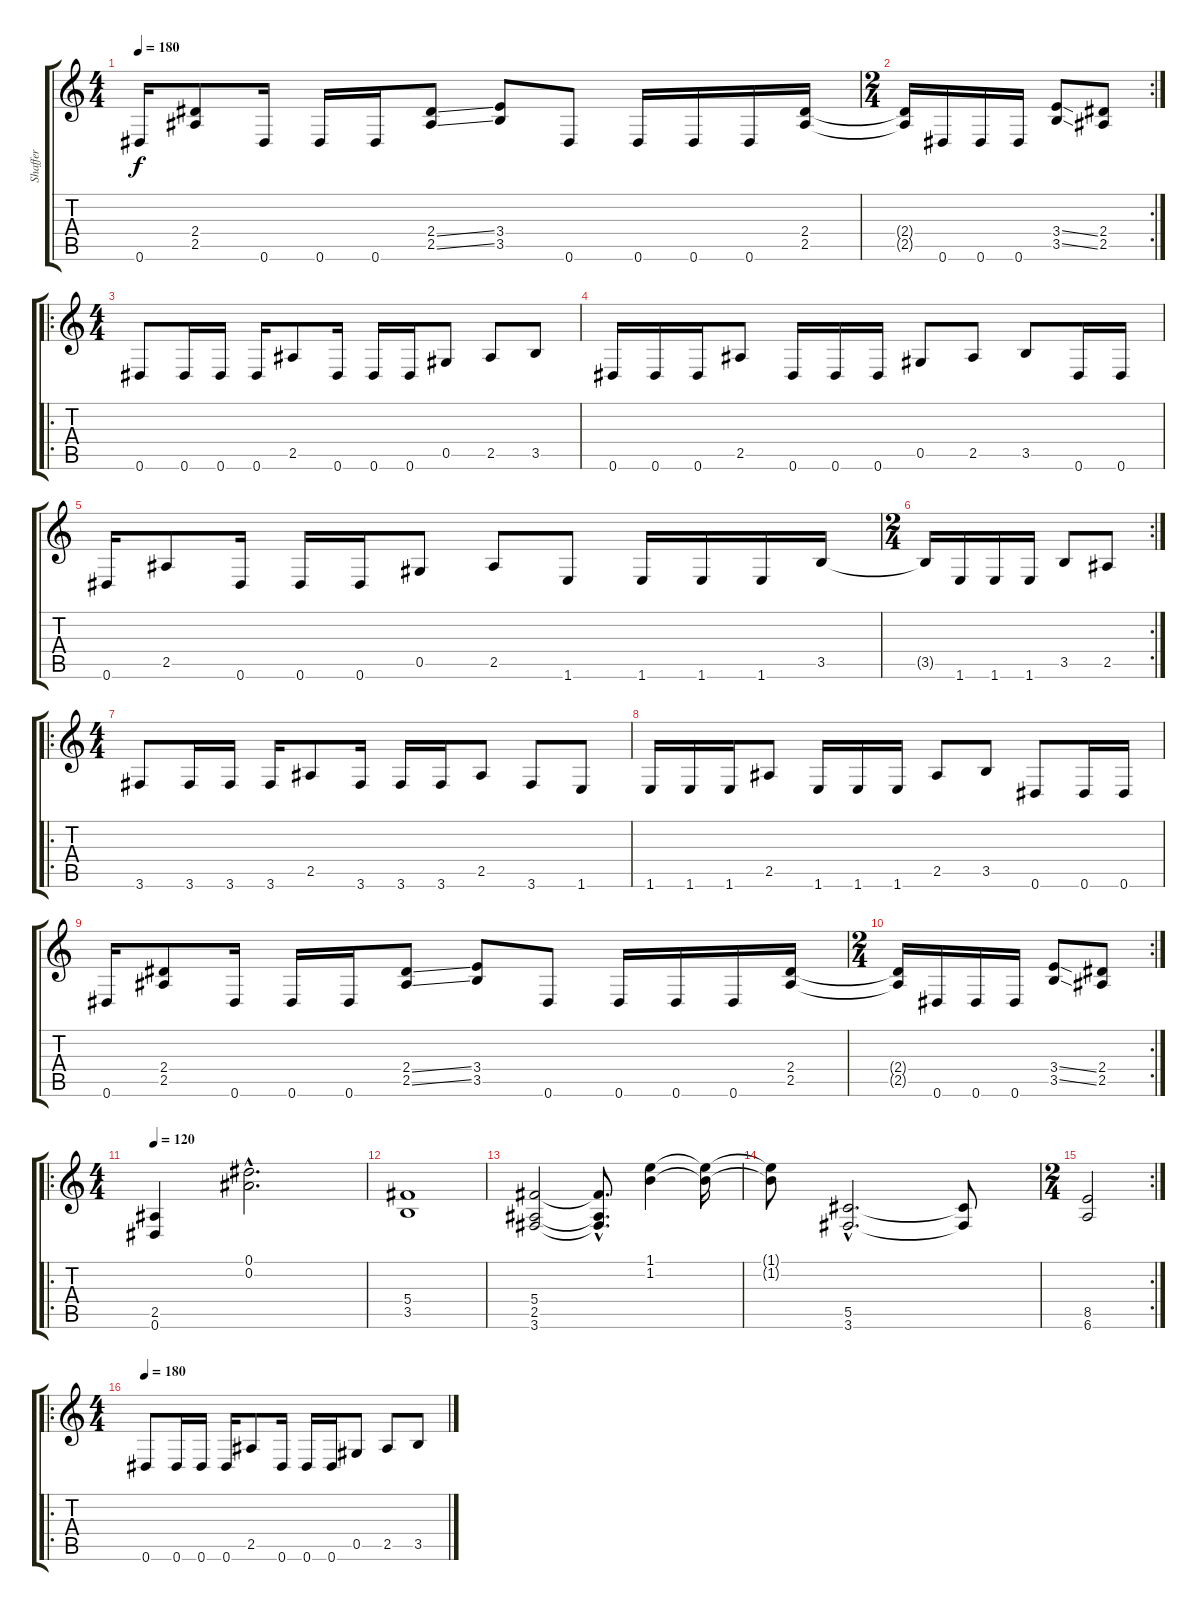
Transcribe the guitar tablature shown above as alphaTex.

\track ("Shaffer" "Shaffer") {instrument distortionguitar}
\staff {score tabs}
\tuning (Eb4 Bb3 Gb3 Db3 Ab2 Eb2) {hide}
\ts (4 4)
\tempo 180
\clef g2
\ks c
0.6.16{dy f} (2.4 2.5).8 0.6.16 0.6.16 0.6.16 (2.4{ss} 2.5{ss}).8 (3.4 3.5).8 0.6.8 0.6.16 0.6.16 0.6.16 (2.4 2.5).16 |
\rc 2
\ts (2 4)
(2.4{t} 2.5{t}).16 0.6.16 0.6.16 0.6.16 (3.4{ss} 3.5{ss}).8 (2.4 2.5).8 |
\ro
\ts (4 4)
0.6.8 0.6.16 0.6.16 0.6.16 2.5.8 0.6.16 0.6.16 0.6.16 0.5.8 2.5.8 3.5.8 |
0.6.16 0.6.16 0.6.16 2.5.8 0.6.16 0.6.16 0.6.16 0.5.8 2.5.8 3.5.8 0.6.16 0.6.16 |
0.6.16 2.5.8 0.6.16 0.6.16 0.6.16 0.5.8 2.5.8 1.6.8 1.6.16 1.6.16 1.6.16 3.5.16 |
\rc 2
\ts (2 4)
3.5{t}.16 1.6.16 1.6.16 1.6.16 3.5.8 2.5.8 |
\ro
\ts (4 4)
3.6.8 3.6.16 3.6.16 3.6.16 2.5.8 3.6.16 3.6.16 3.6.16 2.5.8 3.6.8 1.6.8 |
1.6.16 1.6.16 1.6.16 2.5.8 1.6.16 1.6.16 1.6.16 2.5.8 3.5.8 0.6.8 0.6.16 0.6.16 |
0.6.16 (2.4 2.5).8 0.6.16 0.6.16 0.6.16 (2.4{ss} 2.5{ss}).8 (3.4 3.5).8 0.6.8 0.6.16 0.6.16 0.6.16 (2.4 2.5).16 |
\rc 2
\ts (2 4)
(2.4{t} 2.5{t}).16 0.6.16 0.6.16 0.6.16 (3.4{ss} 3.5{ss}).8 (2.4 2.5).8 |
\ro
\ts (4 4)
\tempo 120
(2.5 0.6).4 (0.1{hac} 0.2{hac}).2{d} |
(5.4 3.5).1 |
(5.4 2.5 3.6).2 (5.4{hac t} 2.5{hac t} 3.6{hac t}).8{d} (1.1 1.2).4 (1.1{t} 1.2{t}).16 |
(1.1{t} 1.2{t}).8 (5.5{hac} 3.6{hac}).2{d} (5.5{t} 3.6{t}).8 |
\rc 2
\ts (2 4)
(8.5 6.6).2 |
\ro
\ts (4 4)
\tempo 180
0.6.8 0.6.16 0.6.16 0.6.16 2.5.8 0.6.16 0.6.16 0.6.16 0.5.8 2.5.8 3.5.8
